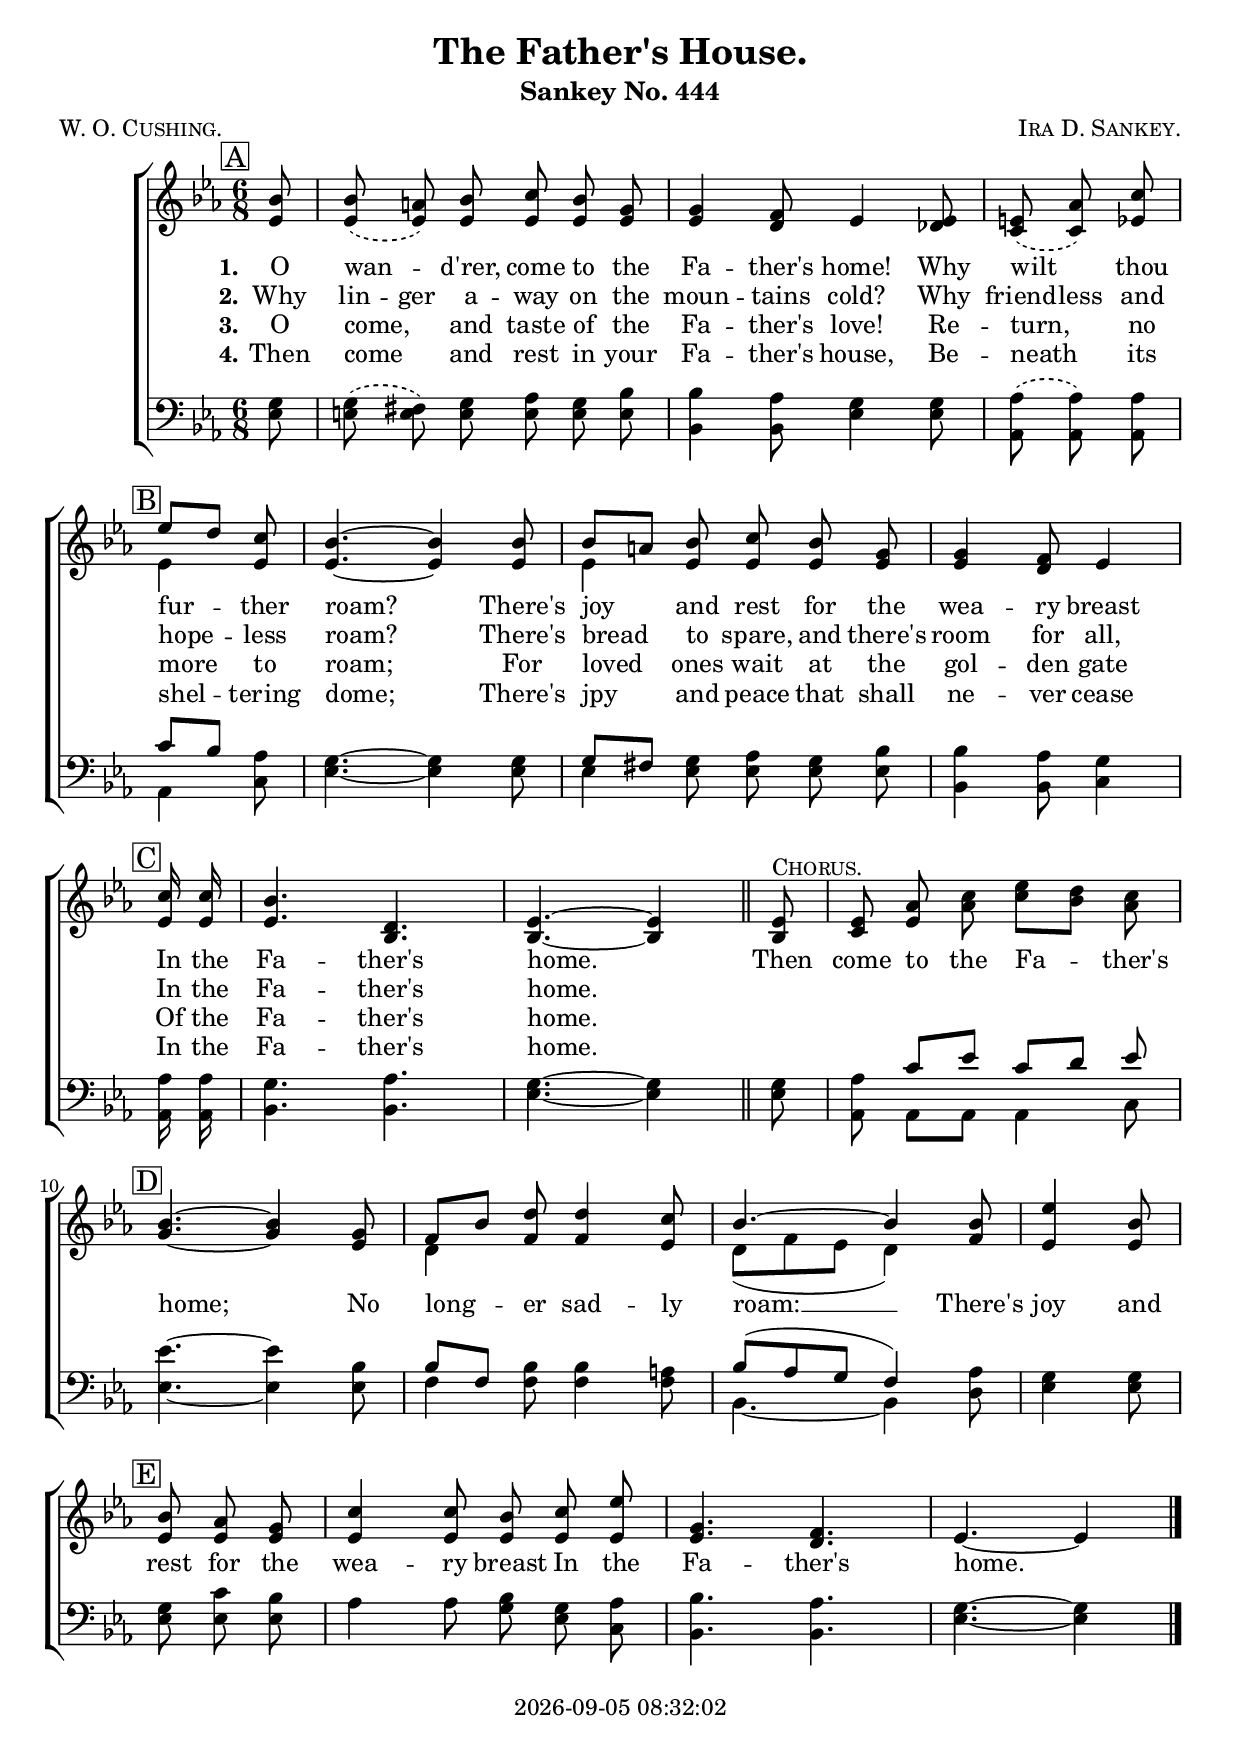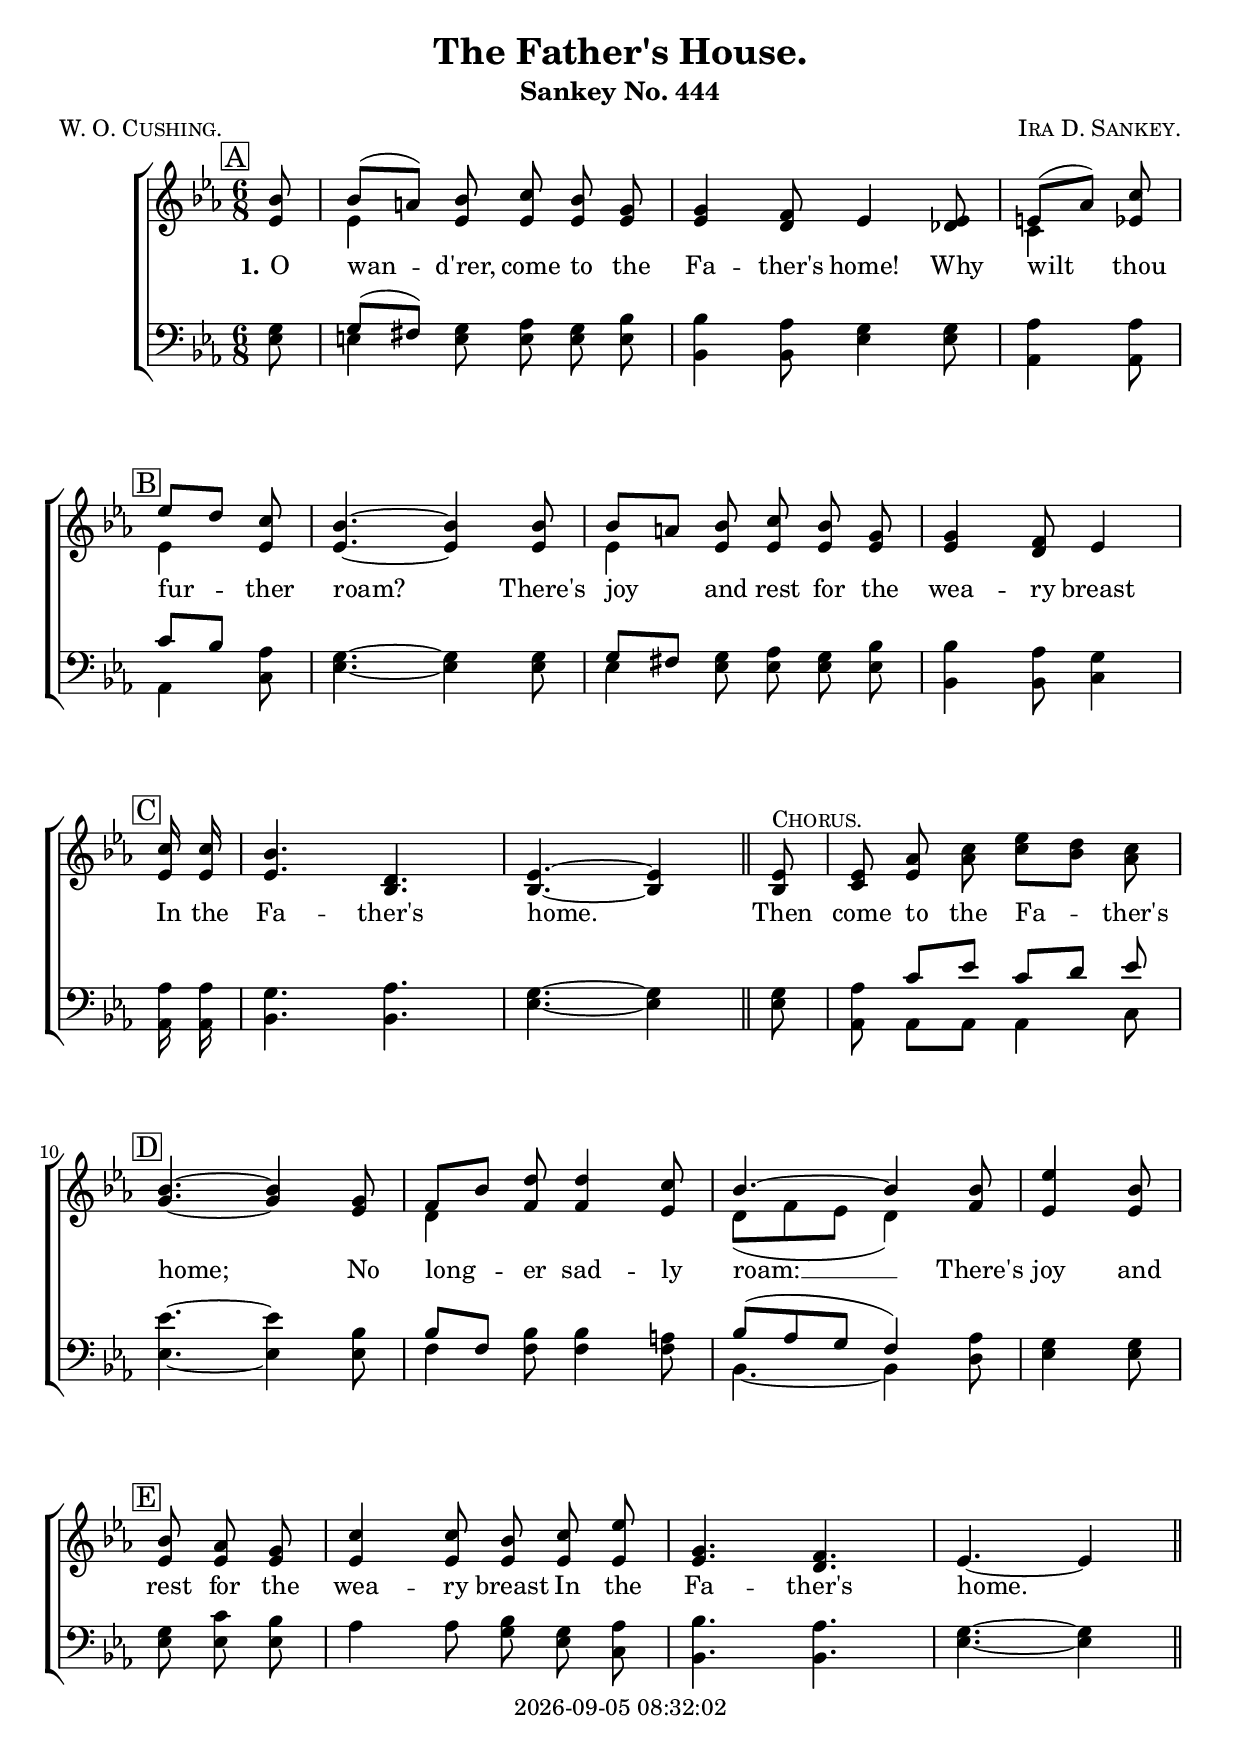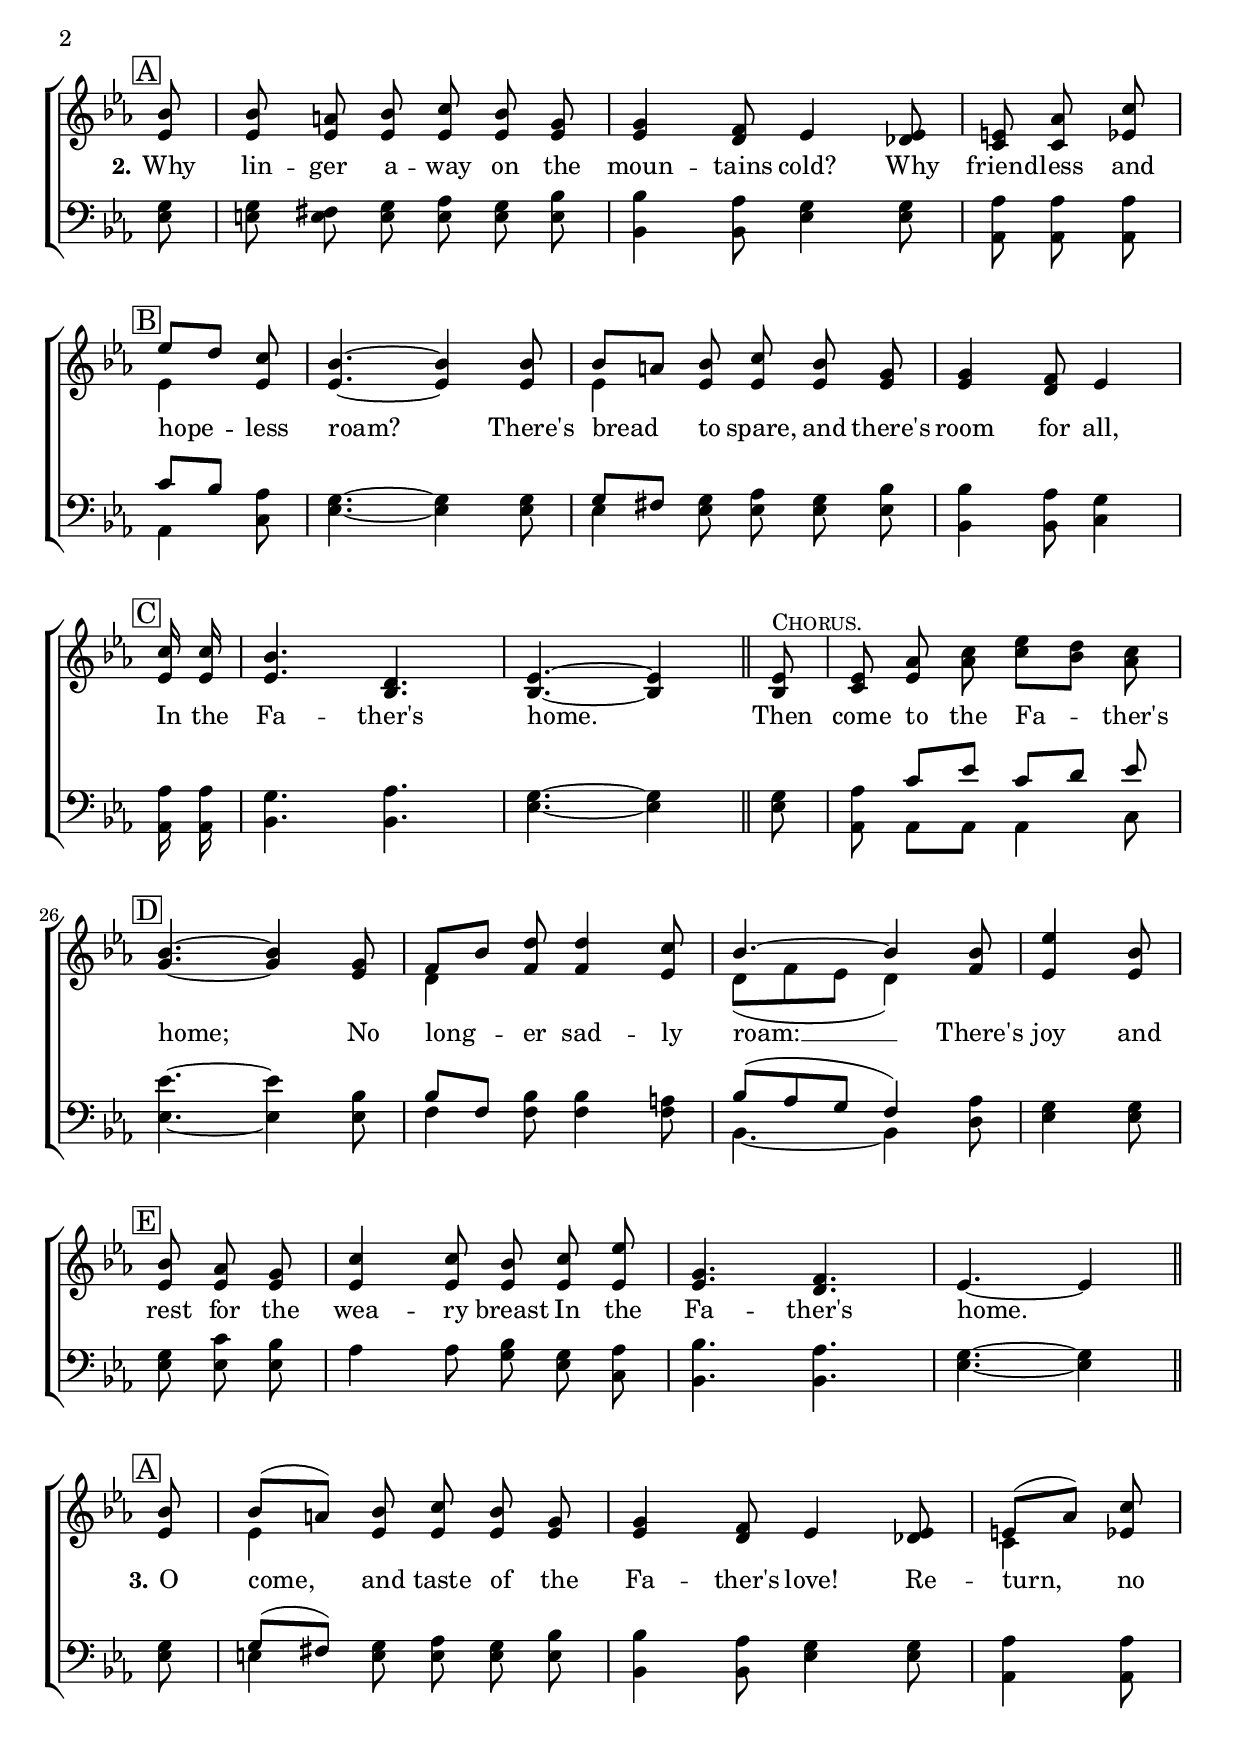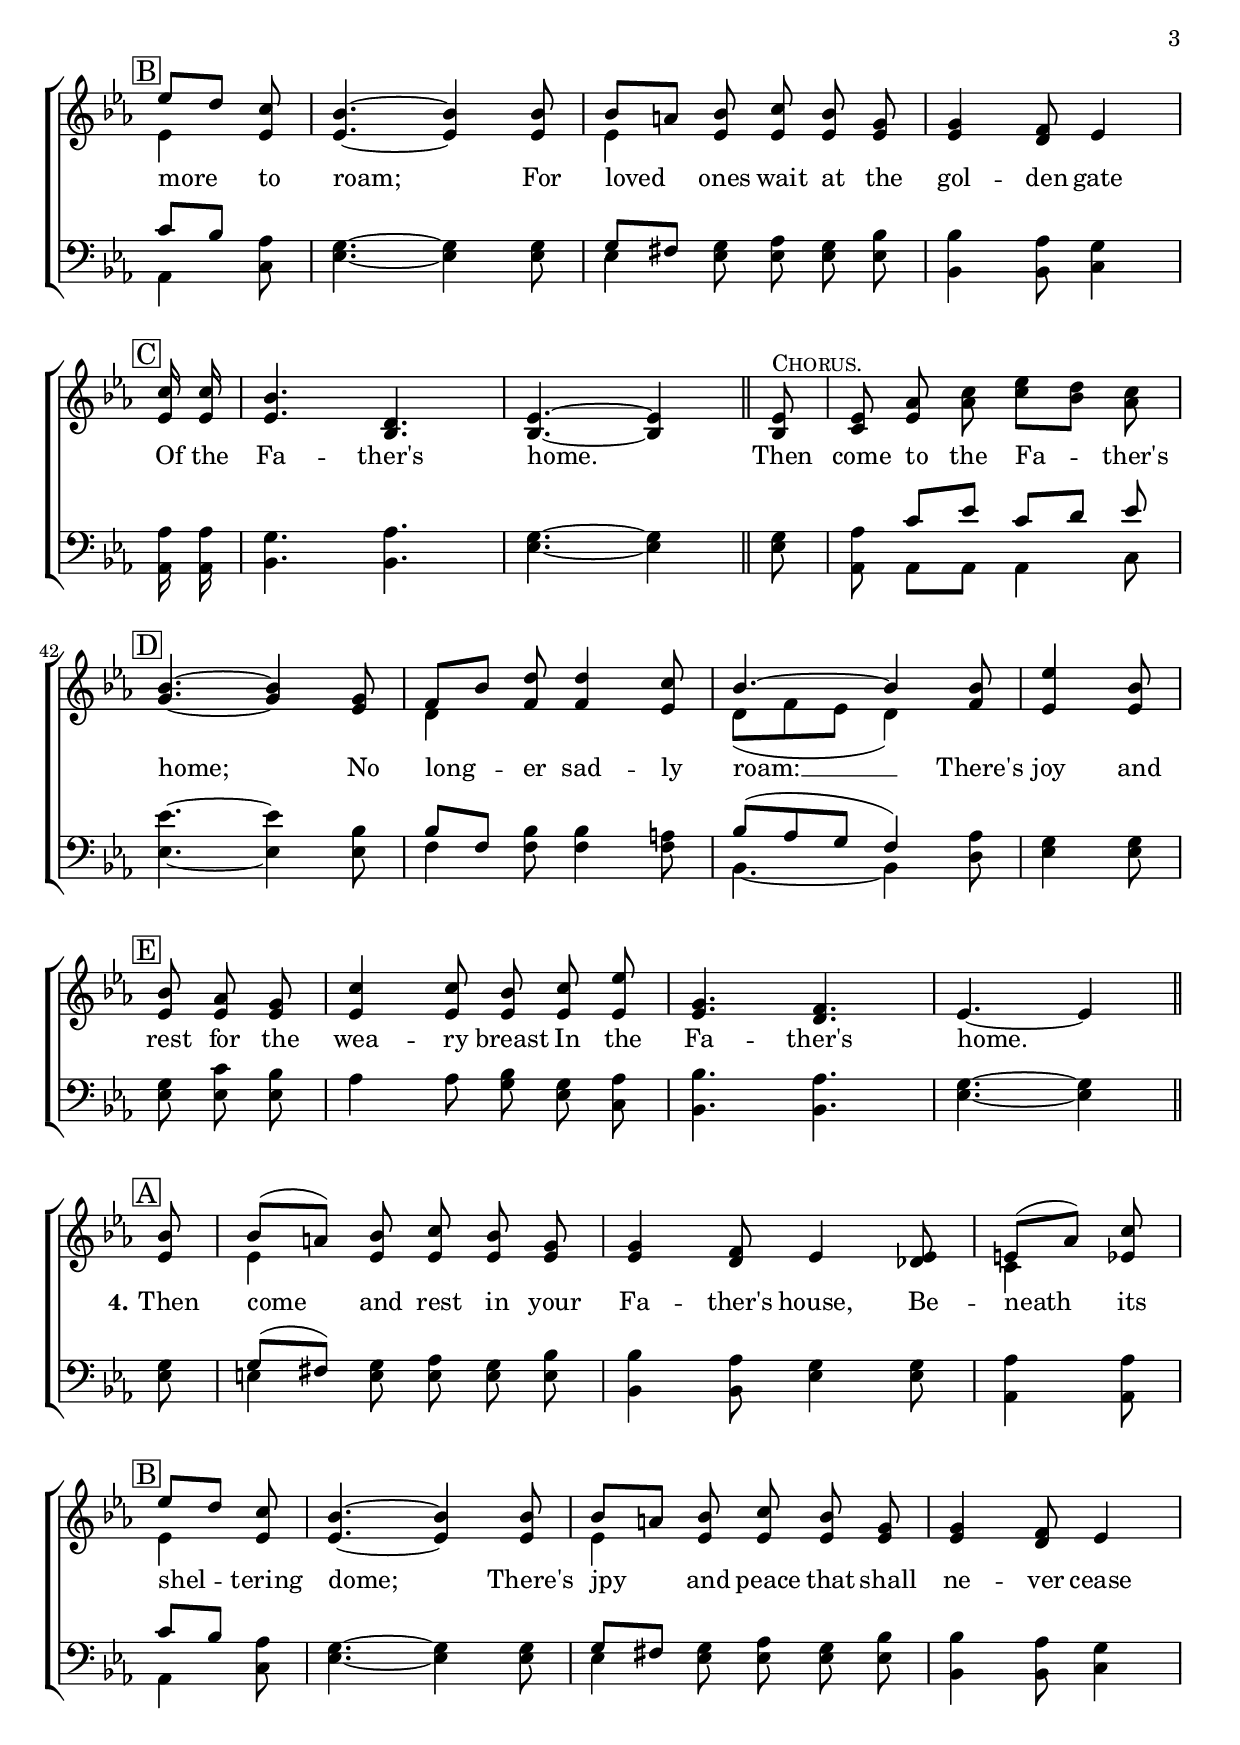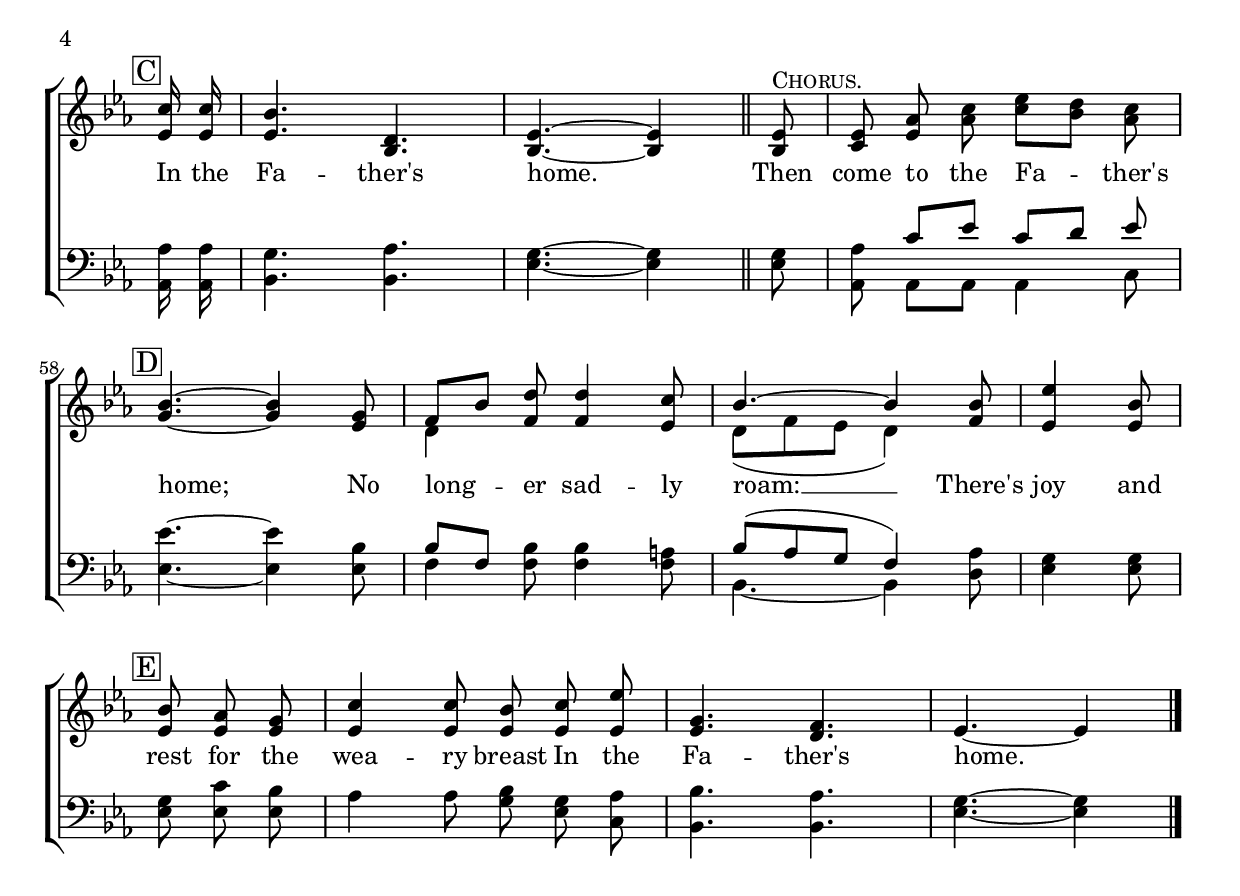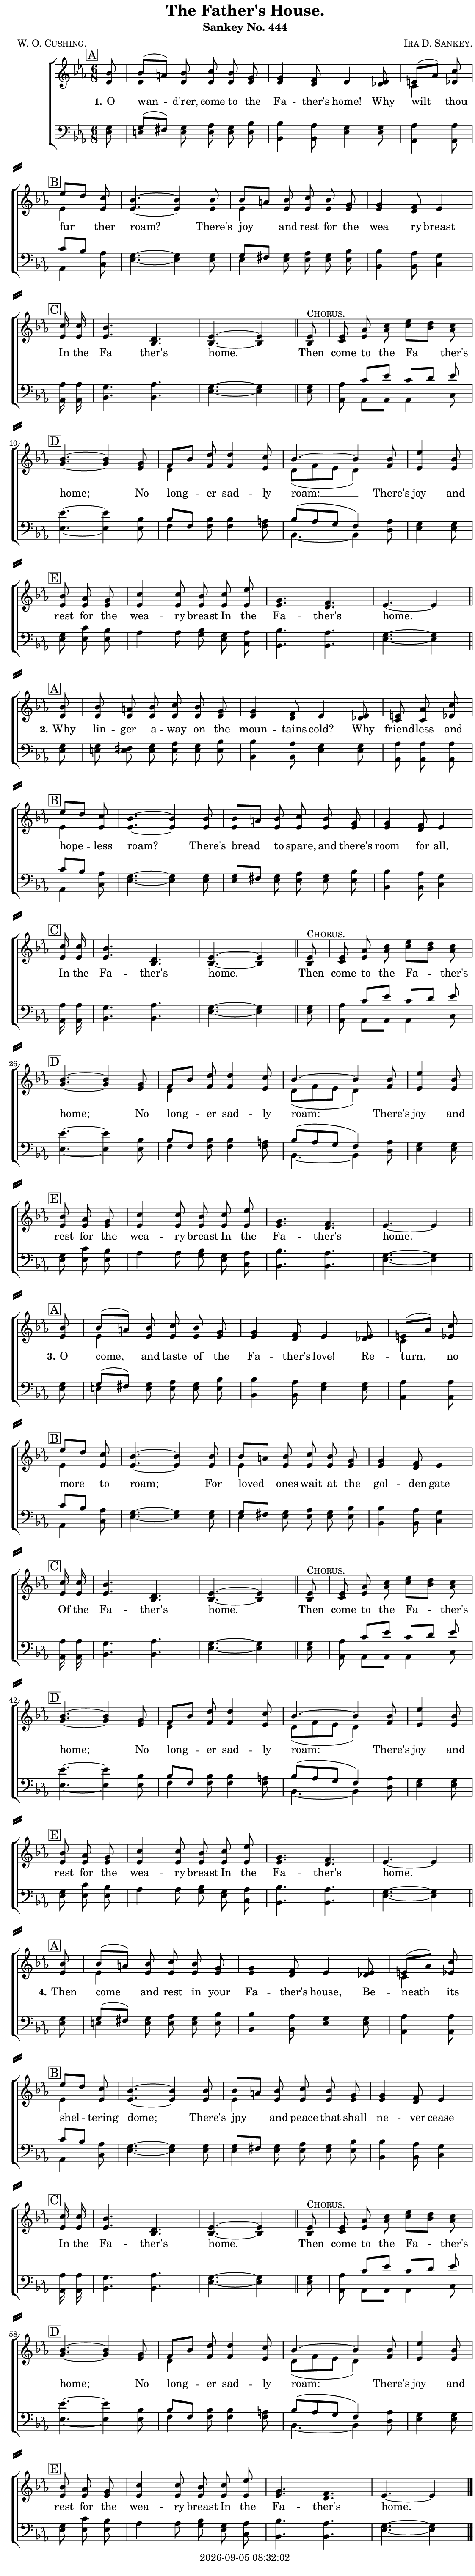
\version "2.22.1"

\include "articulate.ly"

today = #(strftime "%Y-%m-%d %H:%M:%S" (localtime (current-time)))

\header {
% centered at top
%  dedication  = "dedication"
  title       = "The Father's House."
  subtitle    = "Sankey No. 444"
%  subsubtitle = "Sankey 880 No. Y"
%  instrument  = "instrument"
  
% arrangement of following lines:
%
%  poet    composer
%  meter   arranger
%  piece       opus

  composer    = \markup\smallCaps "Ira D. Sankey."
%  arranger    = "arranger"
%  opus        = "opus"

  poet        = \markup\smallCaps "W. O. Cushing."
%  meter       = \markup\smallCaps "meter"
%  piece       = \markup\smallCaps "piece"

% centered at bottom
% tagline     = "tagline" % default lilypond version
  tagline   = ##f
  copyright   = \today
}

% #(set-global-staff-size 16)

global = {
  \key ees \major
  \time 6/8
  \partial 8
}

RehearsalTrack = {
% \set Score.currentBarNumber = #5
  \mark \markup { \box "A" } s8  s2.*2 s4.
  \mark \markup { \box "B" } s4. s2.*2 s4. s4
  \mark \markup { \box "C" } s8  s2.*3
  \mark \markup { \box "D" }     s2.*3 s4.
  \mark \markup { \box "E" } s4. s2.*2 s4. s4
}

TempoTrack = {
  \set Score.tempoHideNote = ##t
  \tempo 4=120
}

nl = { \bar "||" \break }

soprano = \relative {
  \autoBeamOff
  bes'8
  \tag #'dash       {\slurDashed bes8(a) \slurSolid bes c bes g}
  \tag #'(v1 v3 v4) {            bes8(a)            bes c bes g}
  \tag #'v2         {            bes8 a             bes c bes g}
  g4 f8 ees4 8
  \tag #'dash       {\slurDashed e8(aes) \slurSolid c \bar "|" \break ees8[d] c}
  \tag #'(v1 v3 v4) {           e,8(aes)            c \bar "|" \break ees8[d] c}
  \tag #'v2         {           e,8 aes             c \bar "|" \break ees8[d] c}
  bes4.~4 8 % B
  bes8[a] bes c bes g
  g4 f8 ees4 \bar "|" \break c'16 16
  bes4. d, % C
  ees4.~4 \bar "||" 8^\markup\smallCaps Chorus.
  ees8 aes c ees[d] c
  bes4.~4 g8 % D
  f8[bes] d8 4 c8
  bes4.~4 8
  ees4 bes8 \bar "|" \break bes8 aes g
  c4 8 bes c ees % E
  g,4. f
  ees4.~4
}

alto = \relative {
  \autoBeamOff
  ees'8
  \tag #'dash       {\slurDashed ees8(8) \slurSolid 8 8 8 8}
  \tag #'(v1 v3 v4) {            ees4               8 8 8 8}
  \tag #'v2         {            ees8 8             8 8 8 8}
  ees4 d8 ees4 des8
  \tag #'dash       {\slurDashed c8(8) \slurSolid ees8 4 8}
  \tag #'(v1 v3 v4) {            c4               ees8 4 8}
  \tag #'v2         {            c8 8             ees8 4 8}
  ees4.~4 8 % B
  ees4 8 8 8 8
  ees4 d8 ees4 16 16
  ees4. bes % C
  bes4.~4 8
  c8 ees aes c[bes] aes
  g4.~4 ees8 % D
  d4 f8 4 ees8
  d8(f ees d4) f8
  ees4 8 8 8 8
  ees4 8 8 8 8 % E
  ees4. d
  ees4.~4
}

tenor = \relative {
  \autoBeamOff
  g8
  \tag #'dash       {\slurDashed g8(fis) \slurSolid g aes g bes}
  \tag #'(v1 v3 v4) {            g8(fis)            g aes g bes}
  \tag #'v2         {            g8 fis             g aes g bes}
  bes4 aes8 g4 8
  \tag #'dash       {\slurDashed aes8(8) \slurSolid 8 c[bes] aes}
  \tag #'(v1 v3 v4) {            aes4               8 c[bes] aes}
  \tag #'v2         {            aes8 8             8 c[bes] aes}
  g4.~4 8 % B
  g8[fis] g aes g bes
  bes4 aes8 g4 aes16 16
  g4. aes % C
  g4.~4 8
  aes8 c ees c[d] ees
  ees4.~4 bes8 % D
  bes8[f] bes8 4 a8
  bes8(aes g f4) aes8
  g4 8 8 c bes
  aes4 8 bes g aes % E
  bes4. aes
  g4.~4
}

bass = \relative {
  \autoBeamOff
  ees8
  \tag #'dash       {\slurDashed e8(8) \slurSolid 8 8 8 8}
  \tag #'(v1 v3 v4) {            e4               8 8 8 8}
  \tag #'v2         {            e8 8             8 8 8 8}
  bes4 8 ees4 8
  \tag #'dash       {\slurDashed aes,8(8) \slurSolid 8 4 c8}
  \tag #'(v1 v3 v4) {            aes4                8 4 c8}
  \tag #'v2         {            aes8 8              8 4 c8}
  ees4.~4 8 % B
  ees4 8 8 8 8
  bes4 8 c4 aes16 16
  bes4. 4. % C
  ees4.~4 8
  aes,8 8 8 4 c8
  ees4.~4 8 % D
  f4 8 4 8
  bes,4.~4 d8
  ees4 8 8 8 8
  aes4 8 g ees c % E
  bes4. 4.
  ees4.~4
}

nom  = {   \set ignoreMelismata = ##t }
yesm = { \unset ignoreMelismata       }

chorus = \lyricmode {
  Then come to the Fa -- ther's home;
  No long -- er sad -- ly roam: __
  There's joy and rest for the wea -- ry breast
  In the Fa -- ther's home.
}

chorusMen = \lyricmode {
}

verses = 4

wordsOne = \lyricmode {
  \set stanza = "1."
  O wan -- d'rer, come to the Fa -- ther's home!
  Why wilt thou fur -- ther roam?
  There's joy and rest for the wea -- ry breast
  In the Fa -- ther's home.
}
  
wordsTwo = \lyricmode {
  \set stanza = "2."
  Why \nom lin -- ger \yesm a -- way on the moun -- tains cold?
  Why \nom friend -- less \yesm and hope -- less roam?
  There's bread to spare, and there's room for all,
  In the Fa -- ther's home.
}
  
wordsThree = \lyricmode {
  \set stanza = "3."
  O come, and taste of the Fa -- ther's love!
  Re -- turn, no more to roam;
  For loved ones wait at the gol -- den gate
  Of the Fa -- ther's home.
}
  
wordsFour = \lyricmode {
  \set stanza = "4."
  Then come and rest in your Fa -- ther's house,
  Be -- neath its shel -- tering dome;
  There's jpy and peace that shall ne -- ver cease
  In the Fa -- ther's home.
}
  
wordsMidi = \lyricmode {
  \set stanza = "1."
  "O " wan "d'rer, " "come " "to " "the " Fa "ther's " "home! "
  "\nWhy " "wilt " "thou " fur "ther " "roam? "
  "\nThere's " "joy " "and " "rest " "for " "the " wea "ry " "breast "
  "\nIn " "the " Fa "ther's " "home. "
  "\nThen " "come " "to " "the " Fa "ther's " "home; "
  "\nNo " long "er " sad "ly " "roam: " 
  "\nThere's " "joy " "and " "rest " "for " "the " wea "ry " "breast "
  "\nIn " "the " Fa "ther's " "home.\n"

  \set stanza = "2."
  "\nWhy " lin "ger " a "way " "on " "the " moun "tains " "cold? "
  "\nWhy " friend "less " "and " hope "less " "roam? "
  "\nThere's " "bread " "to " "spare, " "and " "there's " "room " "for " "all, "
  "\nIn " "the " Fa "ther's " "home. "
  "\nThen " "come " "to " "the " Fa "ther's " "home; "
  "\nNo " long "er " sad "ly " "roam: " 
  "\nThere's " "joy " "and " "rest " "for " "the " wea "ry " "breast "
  "\nIn " "the " Fa "ther's " "home.\n"

  \set stanza = "3."
  "\nO " "come, " "and " "taste " "of " "the " Fa "ther's " "love! "
  "\nRe" "turn, " "no " "more " "to " "roam; "
  "\nFor " "loved " "ones " "wait " "at " "the " gol "den " "gate "
  "\nOf " "the " Fa "ther's " "home. "
  "\nThen " "come " "to " "the " Fa "ther's " "home; "
  "\nNo " long "er " sad "ly " "roam: " 
  "\nThere's " "joy " "and " "rest " "for " "the " wea "ry " "breast "
  "\nIn " "the " Fa "ther's " "home.\n"

  \set stanza = "4."
  "\nThen " "come " "and " "rest " "in " "your " Fa "ther's " "house, "
  "\nBe" "neath " "its " shel "tering " "dome; "
  "\nThere's " "jpy " "and " "peace " "that " "shall " ne "ver " "cease "
  "\nIn " "the " Fa "ther's " "home. "
  "\nThen " "come " "to " "the " Fa "ther's " "home; "
  "\nNo " long "er " sad "ly " "roam: " 
  "\nThere's " "joy " "and " "rest " "for " "the " wea "ry " "breast "
  "\nIn " "the " Fa "ther's " "home. "
}

wordsMidiMen = \lyricmode {
}

\book {
  \bookOutputSuffix "midi"
  \score {
%    \articulate
        \new ChoirStaff <<
                                % Soprano staff
          \new Staff = soprano
          <<
            \new Voice { \repeat unfold \verses \TempoTrack     }
            \new Voice { \global
                         \keepWithTag #'v1 \soprano
                         \keepWithTag #'v2 \soprano
                         \keepWithTag #'v3 \soprano
                         \keepWithTag #'v4 \soprano
                         \bar "|." }
            \addlyrics \wordsMidi
          >>
                                % Alto staff
          \new Staff = alto
          <<
            \new Voice { \global
                         \keepWithTag #'v1 \alto \nl
                         \keepWithTag #'v2 \alto \nl
                         \keepWithTag #'v3 \alto \nl
                         \keepWithTag #'v4 \alto \nl
                         \bar "|." }
          >>
                                % Tenor staff
          \new Staff = tenor
          <<
            \clef "treble_8"
            \new Voice { \global
                         \keepWithTag #'v1 \tenor
                         \keepWithTag #'v2 \tenor
                         \keepWithTag #'v3 \tenor
                         \keepWithTag #'v4 \tenor
                       }
            \addlyrics \wordsMidiMen
          >>
                                % Bass staff
          \new Staff = bass
          <<
            \clef "bass"
            \new Voice { \global
                         \keepWithTag #'v1 \bass
                         \keepWithTag #'v2 \bass
                         \keepWithTag #'v3 \bass
                         \keepWithTag #'v4 \bass
                       }
          >>
        >>
    \midi {}
  }
}

\book {
  \bookOutputSuffix "repeat"
  \score {
        \new ChoirStaff <<
                                  % Joint soprano/alto staff
          \new Staff = women \with { printPartCombineTexts = ##f }
          <<
            \new Voice \RehearsalTrack
            \new Voice \TempoTrack
            \new NullVoice = "aligner" {\keepWithTag #'dash \soprano}
            \new Voice \partCombine { \global \keepWithTag #'dash \soprano \bar "|." } { \global \keepWithTag #'dash \alto }
            \new Lyrics \lyricsto "aligner" { \wordsOne \chorus }
            \new Lyrics \lyricsto "aligner"   \wordsTwo
            \new Lyrics \lyricsto "aligner"   \wordsThree
            \new Lyrics \lyricsto "aligner"   \wordsFour
          >>
                                  % Joint tenor/bass staff
          \new Staff = men \with { printPartCombineTexts = ##f }
          <<
            \clef "bass"
            \new Voice \partCombine { \global \keepWithTag #'dash \tenor } { \global \keepWithTag #'dash \bass }
          >>
        >>
    \layout {
      indent = 1.5\cm
      \pointAndClickOff
      \context {
        \Staff \RemoveAllEmptyStaves
      }
    }
  }
}

singlescore = {
        \new ChoirStaff <<
                                  % Joint soprano/alto staff
          \new Staff = women \with { printPartCombineTexts = ##f }
          <<
            \new Voice { \repeat unfold \verses \RehearsalTrack }
            \new Voice { \repeat unfold \verses \TempoTrack }
            \new NullVoice = "aligner" {
              \keepWithTag #'v1 \soprano
              \keepWithTag #'v2 \soprano
              \keepWithTag #'v3 \soprano
              \keepWithTag #'v4 \soprano
            }
            \new Voice \partCombine { \global
                                      \keepWithTag #'v1 \soprano
                                      \keepWithTag #'v2 \soprano
                                      \keepWithTag #'v3 \soprano
                                      \keepWithTag #'v4 \soprano
                                      \bar "|." }
            { \global
              \keepWithTag #'v1 \alto \nl
              \keepWithTag #'v2 \alto \nl
              \keepWithTag #'v3 \alto \nl
              \keepWithTag #'v4 \alto \nl
              \bar "|." }
            \new Lyrics \lyricsto "aligner" { \wordsOne   \chorus
                                              \wordsTwo   \chorus
                                              \wordsThree \chorus
                                              \wordsFour  \chorus
                                            }
          >>
                                  % Joint tenor/bass staff
          \new Staff = men \with { printPartCombineTexts = ##f }
          <<
            \clef "bass"
            \new Voice \partCombine { \global
                                      \keepWithTag #'v1 \tenor
                                      \keepWithTag #'v2 \tenor
                                      \keepWithTag #'v3 \tenor
                                      \keepWithTag #'v4 \tenor
                                    }
            { \global
              \keepWithTag #'v1 \bass
              \keepWithTag #'v2 \bass
              \keepWithTag #'v3 \bass
              \keepWithTag #'v4 \bass
            }
          >>
        >>
}

\book {
  \bookOutputSuffix "single"
  \score {
    \singlescore
    \layout {
      indent = 1.5\cm
      \pointAndClickOff
      \context {
        \Staff \RemoveAllEmptyStaves
      }
    }
  }
}

\book {
  \bookOutputSuffix "singlepage"
  \paper {
    top-margin = 0
    left-margin = 7
    right-margin = 1
    paper-width = 190\mm
    page-breaking = #ly:one-page-breaking
    system-system-spacing.basic-distance = #15
    system-separator-markup = \slashSeparator
  }
  \score {
    \singlescore
    \layout {
      indent = 1.5\cm
      \pointAndClickOff
      \context {
        \Staff \RemoveAllEmptyStaves
      }
    }
  }
}
